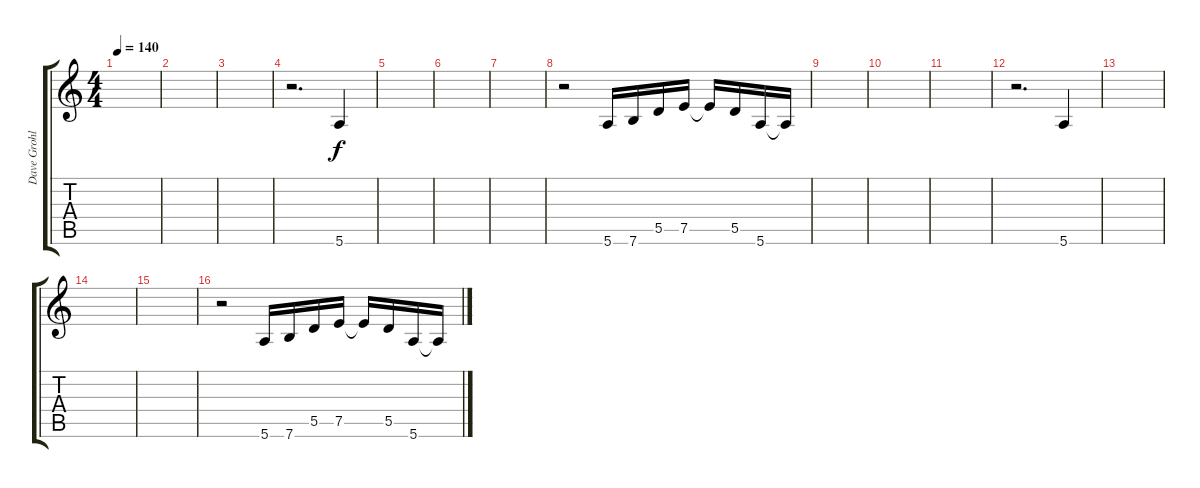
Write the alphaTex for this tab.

\track ("Dave Grohl (Rítmica)" "Dave Grohl") {instrument distortionguitar}
\staff {score tabs}
\tuning (E4 B3 G3 D3 A2 E2) {hide}
\ts (4 4)
\tempo 140
\clef g2
\ks c
|
|
|
r.2{d} 5.6.4 |
|
|
|
r.2 5.6.16 7.6.16 5.5.16 7.5.16 7.5{t}.16 5.5.16 5.6.16 5.6{t}.16 |
|
|
|
r.2{d} 5.6.4 |
|
|
|
r.2 5.6.16 7.6.16 5.5.16 7.5.16 7.5{t}.16 5.5.16 5.6.16 5.6{t}.16
